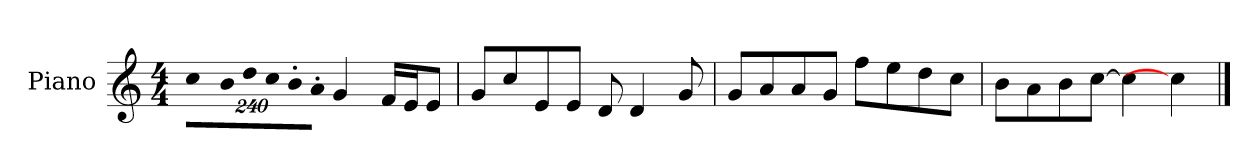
**kern
*part1
*staff1
*I"Piano
*I'P-no
*clefG2
*k[]
*M4/4
*MM90
*Xbrackettup
=1
!LO:N:vis=8
960%137cc\L
!LO:N:vis=16
1920%137b\L
!LO:N:vis=16
1920%137dd\
!LO:N:vis=16
1920%137cc\
!LO:N:vis=16
1920%137b'\
!LO:N:vis=16
1920%137a'\JJ
4g/
16f/LL
16e/J
8e/J
=2
8g/L
8cc/
8e/
8e/J
8d/
4d/
8g/
=3
8g/L
8a/
8a/
8g/J
8ff\L
8ee\
8dd\
8cc\J
=4
8b\L
8a\
8b\
[8cc\J
4cc\]
4cc\]
==
*-
